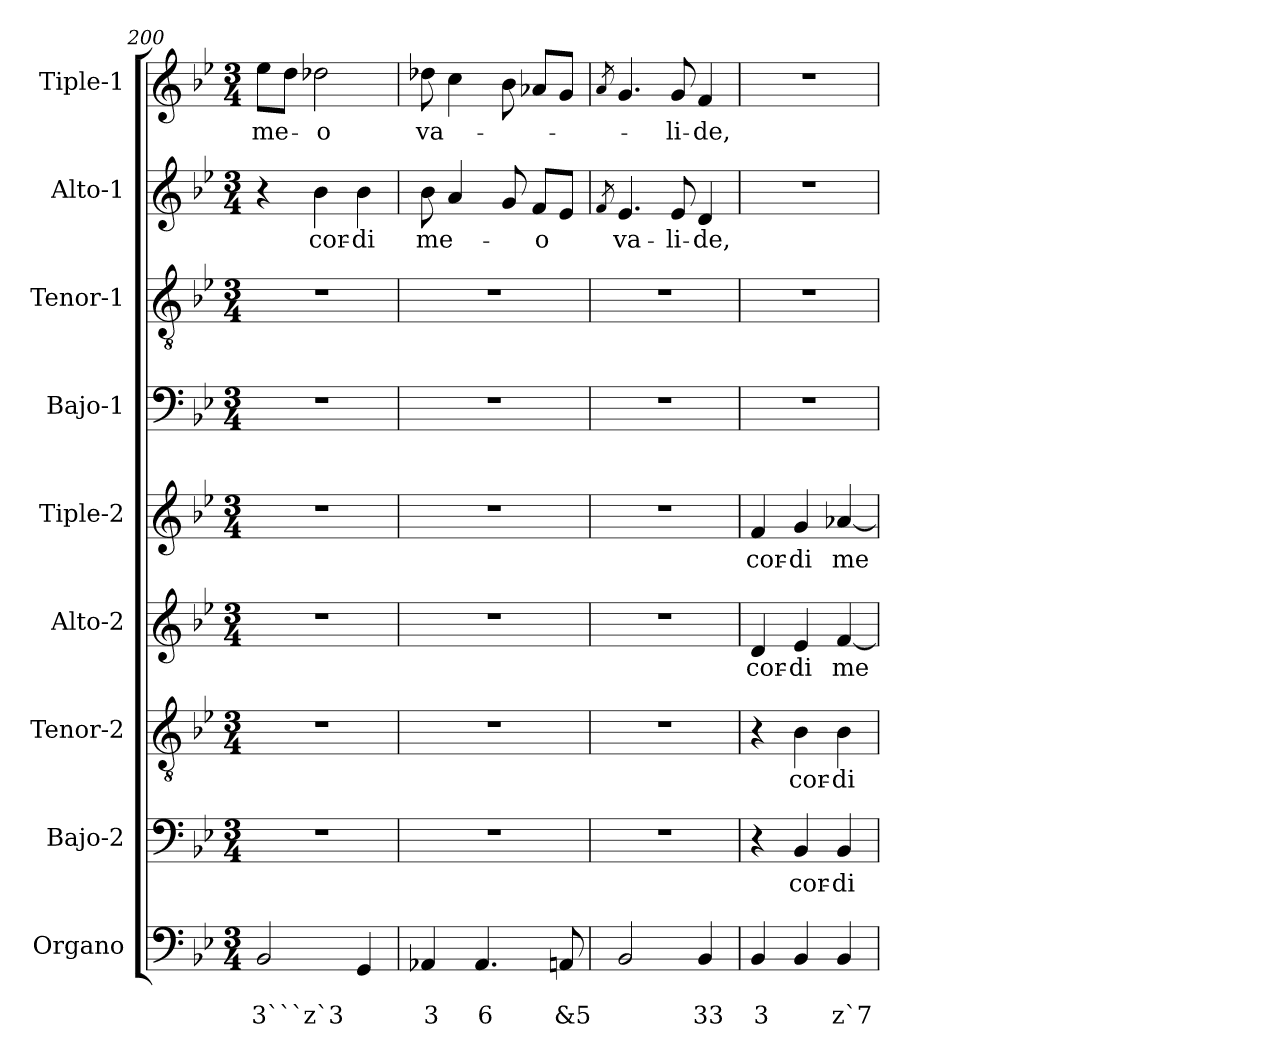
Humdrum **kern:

**kern	**text	**text	**kern	**text	**kern	**text	**kern	**text	**kern	**text	**kern	**kern	**kern	**text	**kern	**text
*part9	*part9	*part9	*part8	*part8	*part7	*part7	*part6	*part6	*part5	*part5	*part4	*part3	*part2	*part2	*part1	*part1
*staff9	*staff9	*staff9	*staff8	*staff8	*staff7	*staff7	*staff6	*staff6	*staff5	*staff5	*staff4	*staff3	*staff2	*staff2	*staff1	*staff1
*I"Organo	*	*	*I"Bajo-2	*	*I"Tenor-2	*	*I"Alto-2	*	*I"Tiple-2	*	*I"Bajo-1	*I"Tenor-1	*I"Alto-1	*	*I"Tiple-1	*
*	*	*	*I'B-2	*	*I'T-2	*	*I'A-2	*	*	*	*I'B1	*I'T1	*I'A1	*	*	*
*clefF4	*	*	*clefF4	*	*clefGv2	*	*clefG2	*	*clefG2	*	*clefF4	*clefGv2	*clefG2	*	*clefG2	*
*k[b-e-]	*	*	*k[b-e-]	*	*k[b-e-]	*	*k[b-e-]	*	*k[b-e-]	*	*k[b-e-]	*k[b-e-]	*k[b-e-]	*	*k[b-e-]	*
*B-:	*	*	*B-:	*	*B-:	*	*B-:	*	*B-:	*	*B-:	*B-:	*B-:	*	*B-:	*
*M3/4	*	*	*M3/4	*	*M3/4	*	*M3/4	*	*M3/4	*	*M3/4	*M3/4	*M3/4	*	*M3/4	*
=200	=200	=200	=200	=200	=200	=200	=200	=200	=200	=200	=200	=200	=200	=200	=200	=200
!	!	!LO:LY:b	!	!	!	!	!	!	!	!	!	!	!	!	!	!
!	!	!	!	!	!	!	!	!	!	!	!	!	!	!	!	!LO:LY:b
2BB-/	.	3```z`3	2.r	.	2.r	.	2.r	.	2.r	.	2.r	2.r	4r	.	8ee-\L	me-
.	.	.	.	.	.	.	.	.	.	.	.	.	.	.	8dd\J	.
!	!	!	!	!	!	!	!	!	!	!	!	!	!	!LO:LY:b	!	!
!	!	!	!	!	!	!	!	!	!	!	!	!	!	!	!	!LO:LY:b
.	.	.	.	.	.	.	.	.	.	.	.	.	4b-\	cor-	2dd-X\	-o
!	!	!	!	!	!	!	!	!	!	!	!	!	!	!LO:LY:b	!	!
4GG/	.	.	.	.	.	.	.	.	.	.	.	.	4b-\	-di	.	.
=201	=201	=201	=201	=201	=201	=201	=201	=201	=201	=201	=201	=201	=201	=201	=201	=201
!	!	!LO:LY:b	!	!	!	!	!	!	!	!	!	!	!	!	!	!
!	!	!	!	!	!	!	!	!	!	!	!	!	!	!LO:LY:b	!	!
!	!	!	!	!	!	!	!	!	!	!	!	!	!	!	!	!LO:LY:b
4AA-X/	.	3	2.r	.	2.r	.	2.r	.	2.r	.	2.r	2.r	8b-\	me-	8dd-X\	va-
.	.	.	.	.	.	.	.	.	.	.	.	.	4a/	.	4cc\	.
!	!	!LO:LY:b	!	!	!	!	!	!	!	!	!	!	!	!	!	!
4.AA-/	.	6	.	.	.	.	.	.	.	.	.	.	.	.	.	.
.	.	.	.	.	.	.	.	.	.	.	.	.	8g/	.	8b-\	.
!	!	!	!	!	!	!	!	!	!	!	!	!	!	!LO:LY:b	!	!
.	.	.	.	.	.	.	.	.	.	.	.	.	8f/L	-o	8a-X/L	.
!	!	!LO:LY:b	!	!	!	!	!	!	!	!	!	!	!	!	!	!
8AAn/	.	&5	.	.	.	.	.	.	.	.	.	.	8e-/J	.	8g/J	.
=202	=202	=202	=202	=202	=202	=202	=202	=202	=202	=202	=202	=202	=202	=202	=202	=202
.	.	.	.	.	.	.	.	.	.	.	.	.	8qf/	.	8qa/	.
!	!	!	!	!	!	!	!	!	!	!	!	!	!	!LO:LY:b	!	!
2BB-/	.	.	2.r	.	2.r	.	2.r	.	2.r	.	2.r	2.r	4.e-/	va-	4.g/	.
!	!	!	!	!	!	!	!	!	!	!	!	!	!	!LO:LY:b	!	!
!	!	!	!	!	!	!	!	!	!	!	!	!	!	!	!	!LO:LY:b
.	.	.	.	.	.	.	.	.	.	.	.	.	8e-/	-li-	8g/	-li-
!	!	!LO:LY:b	!	!	!	!	!	!	!	!	!	!	!	!	!	!
!	!	!	!	!	!	!	!	!	!	!	!	!	!	!LO:LY:b	!	!
!	!	!	!	!	!	!	!	!	!	!	!	!	!	!	!	!LO:LY:b
4BB-/	.	33	.	.	.	.	.	.	.	.	.	.	4d/	-de,	4f/	-de,
!!LO:PB:g=z
=203	=203	=203	=203	=203	=203	=203	=203	=203	=203	=203	=203	=203	=203	=203	=203	=203
!	!	!LO:LY:b	!	!	!	!	!	!	!	!	!	!	!	!	!	!
!	!	!	!	!	!	!	!	!LO:LY:b	!	!	!	!	!	!	!	!
!	!	!	!	!	!	!	!	!	!	!LO:LY:b	!	!	!	!	!	!
4BB-/	.	3	4r	.	4r	.	4d/	cor-	4f/	cor-	2.r	2.r	2.r	.	2.r	.
!	!	!	!	!LO:LY:b	!	!	!	!	!	!	!	!	!	!	!	!
!	!	!	!	!	!	!LO:LY:b	!	!	!	!	!	!	!	!	!	!
!	!	!	!	!	!	!	!	!LO:LY:b	!	!	!	!	!	!	!	!
!	!	!	!	!	!	!	!	!	!	!LO:LY:b	!	!	!	!	!	!
4BB-/	.	.	4BB-/	cor-	4B-\	cor-	4e-/	-di	4g/	-di	.	.	.	.	.	.
!	!	!LO:LY:b	!	!	!	!	!	!	!	!	!	!	!	!	!	!
!	!	!	!	!LO:LY:b	!	!	!	!	!	!	!	!	!	!	!	!
!	!	!	!	!	!	!LO:LY:b	!	!	!	!	!	!	!	!	!	!
!	!	!	!	!	!	!	!	!LO:LY:b	!	!	!	!	!	!	!	!
!	!	!	!	!	!	!	!	!	!	!LO:LY:b	!	!	!	!	!	!
4BB-/	.	z`7	4BB-/	-di	4B-\	-di	[4f/	me-	[4a-X/	me-	.	.	.	.	.	.
=	=	=	=	=	=	=	=	=	=	=	=	=	=	=	=	=
*-	*-	*-	*-	*-	*-	*-	*-	*-	*-	*-	*-	*-	*-	*-	*-	*-
